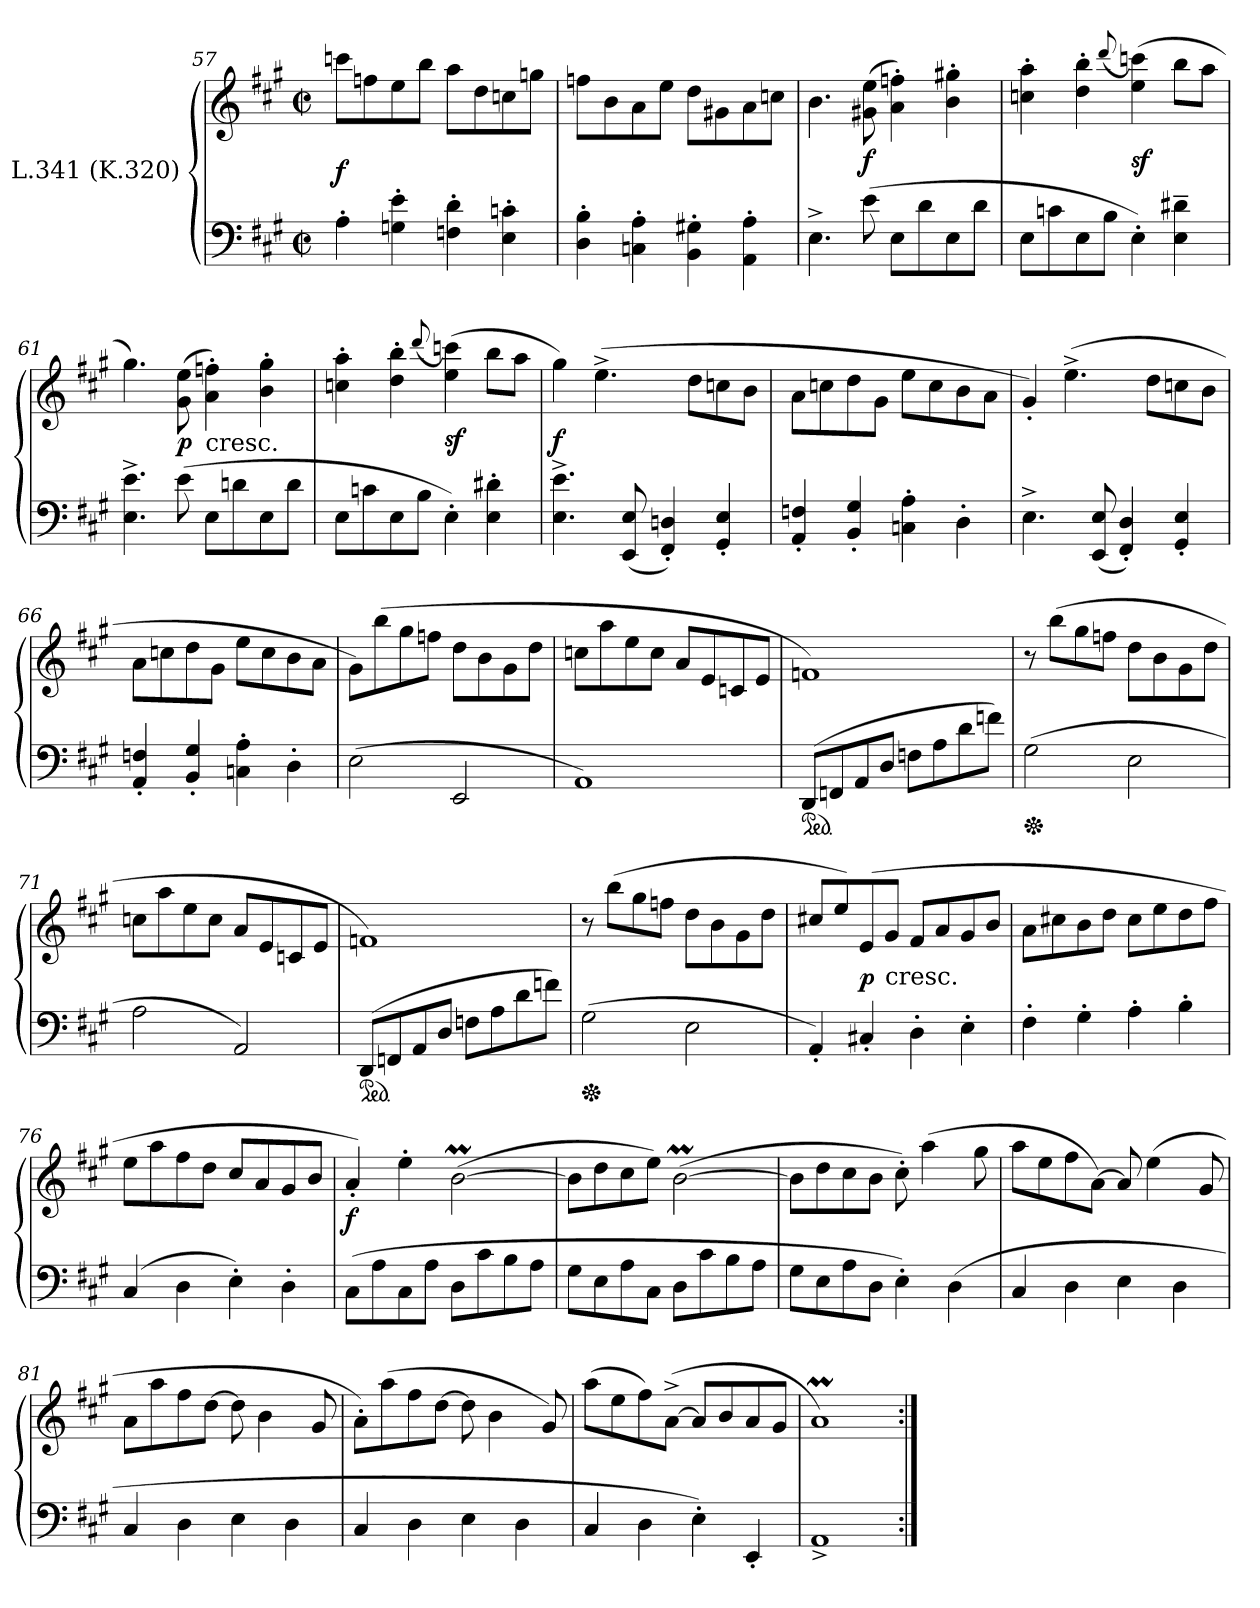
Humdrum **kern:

**kern	**kern	**dynam
*part1	*part1	*part1
*staff2	*staff1	*staff1/2
*I"L.341 (K.320)	*	*
*clefF4	*clefG2	*
*k[f#c#g#]	*k[f#c#g#]	*
*A:	*A:	*
*M2/2	*M2/2	*
*met(c|)	*met(c|)	*
=57	=57	=57
4A'	8cccnL	f
.	8ffn	.
4Gn' 4e'	8ee	.
.	8bbJ	.
4Fn' 4d'	8aaL	.
.	8dd	.
4E' 4cn'	8ccn	.
.	8ggnJ	.
=58	=58	=58
4D' 4B'	8ffnL	.
.	8b	.
4Cn' 4A'	8a	.
.	8eeJ	.
4BB' 4G#X'	8ddL	.
.	8g#X	.
4AA' 4A'	8a	.
.	8ccnJ	.
!!LO:LB:g=z
=59	=59	=59
4.E^	4.b	.
(8e	(8g#X 8ee	f
8EL	4a' 4ffn')	.
8d	.	.
8E	4b' 4gg#X'	.
8dJ	.	.
=60	=60	=60
8EL	4ccn' 4aa'	.
8cn	.	.
8E	4dd' 4bb'	.
8BJ	.	.
.	(<8qqddd	.
4E')	(4ee 4cccn)	sf
4E~ 4d#X~	8bbL	.
.	8aaJ	.
=61	=61	=61
4.E^ 4.e^	4.gg#)	.
(8e	(8g# 8ee	p
!	!LO:TX:c:t=cresc.	!
8EL	4a' 4ffn')	.
8dn	.	.
8E	4b' 4gg#'	.
8dJ	.	.
=62	=62	=62
8EL	4ccn' 4aa'	.
8cn	.	.
8E	4dd' 4bb'	.
8BJ	.	.
.	(<8qqddd	.
4E')	(4ee 4cccn)	sf
4E' 4d#X'	8bbL	.
.	8aaJ	.
!!LO:LB:g=z
=63	=63	=63
4.E^ 4.e^	4gg#)	f
.	(4.ee^	.
(8EE 8E	.	.
4FF#' 4Dn')	.	.
.	8ddL	.
4GG#' 4E'	8ccn	.
.	8bJ	.
=64	=64	=64
4AA' 4Fn'	8aL	.
.	8ccn	.
4BB'/ 4G#'/	8dd	.
.	8g#J	.
4Cn' 4A'	8eeL	.
.	8cc	.
4D'	8b	.
.	8aJ	.
=65	=65	=65
4.E^	4g#')	.
.	(4.ee^	.
(8EE 8E	.	.
4FF#' 4D')	.	.
.	8ddL	.
4GG#' 4E'	8ccn	.
.	8bJ	.
=66	=66	=66
4AA' 4Fn'	8aL	.
.	8ccn	.
4BB'/ 4G#'/	8dd	.
.	8g#J	.
4Cn' 4A'	8eeL	.
.	8cc	.
4D'	8b	.
.	8aJ	.
!!LO:LB:g=z
=67	=67	=67
(2E	8g#L)	.
.	(8bb	.
.	8gg#	.
.	8ffnJ	.
2EE	8ddL	.
.	8b	.
.	8g#	.
.	8ddJ	.
=68	=68	=68
1AA)	8ccnL	.
.	8aa	.
.	8ee	.
.	8ccJ	.
.	8aL	.
.	8e	.
.	8cn	.
.	8eJ	.
=69	=69	=69
*ped	*	*
(8DDL	1fn)	.
8FFn	.	.
8AA	.	.
8DJ	.	.
8FnL	.	.
8A	.	.
8d	.	.
8fnJ)	.	.
=70	=70	=70
*Xped	*	*
(2G#	8r	.
.	(8bbL	.
.	8gg#	.
.	8ffnJ	.
2E	8ddL	.
.	8b	.
.	8g#	.
.	8ddJ	.
!!LO:LB:g=z
=71	=71	=71
2A	8ccnL	.
.	8aa	.
.	8ee	.
.	8ccJ	.
2AA)	8aL	.
.	8e	.
.	8cn	.
.	8eJ	.
=72	=72	=72
*ped	*	*
(8DDL	1fn)	.
8FFn	.	.
8AA	.	.
8DJ	.	.
8FnL	.	.
8A	.	.
8d	.	.
8fnJ)	.	.
=73	=73	=73
*Xped	*	*
(2G#	8r	.
.	(8bbL	.
.	8gg#	.
.	8ffnJ	.
2E	8ddL	.
.	8b	.
.	8g#	.
.	8ddJ	.
=74	=74	=74
4AA')	8cc#XL	.
.	8ee)	.
4C#X'	(8e	p
!	!LO:TX:c:t=cresc.	!
.	8g#J	.
4D'	8f#L	.
.	8a	.
4E'	8g#	.
.	8bJ	.
!!LO:LB:g=z
=75	=75	=75
4F#'	8aL	.
.	8cc#X	.
4G#'	8b	.
.	8ddJ	.
4A'	8cc#L	.
.	8ee	.
4B'	8dd	.
.	8ff#J	.
=76	=76	=76
(4C#	8eeL	.
.	8aa	.
4D	8ff#	.
.	8ddJ	.
4E')	8cc#L	.
.	8a	.
4D'	8g#	.
.	8bJ	.
=77	=77	=77
(8C#L	4a')	f
8A	.	.
8C#	4ee'	.
8AJ	.	.
8DL	([2bM	.
8c#	.	.
8B	.	.
8AJ	.	.
!!LO:LB:g=z
=78	=78	=78
8G#L	8bL]	.
8E	8dd	.
8A	8cc#	.
8C#J	8eeJ)	.
8DL	([2bM	.
8c#	.	.
8B	.	.
8AJ	.	.
=79	=79	=79
8G#L	8bL]	.
8E	8dd	.
8A	8cc#	.
8DJ	8bJ	.
4E')	8cc#')	.
.	(4aa	.
(4D	.	.
.	8gg#	.
=80	=80	=80
4C#	8aaL	.
.	8ee	.
4D	8ff#	.
.	[8aJ)	.
4E	8a]	.
.	(4ee	.
4D	.	.
.	8g#	.
!!LO:LB:g=z
=81	=81	=81
4C#	8aL	.
.	8aa	.
4D	8ff#	.
.	[8ddJ	.
4E	8dd]	.
.	4b	.
4D	.	.
.	8g#	.
=82	=82	=82
4C#	8a'L)	.
.	(8aa	.
4D	8ff#	.
.	[8ddJ	.
4E	8dd]	.
.	4b	.
4D	.	.
.	8g#)	.
=83	=83	=83
4C#	(8aaL	.
.	8ee	.
4D	8ff#)	.
.	([8a^J	.
4E')	8aL]	.
.	8b	.
4EE'	8a	.
.	8g#J	.
=84	=84	=84
1AA^	1aM)	.
=:|!	=:|!	=:|!
*-	*-	*-
